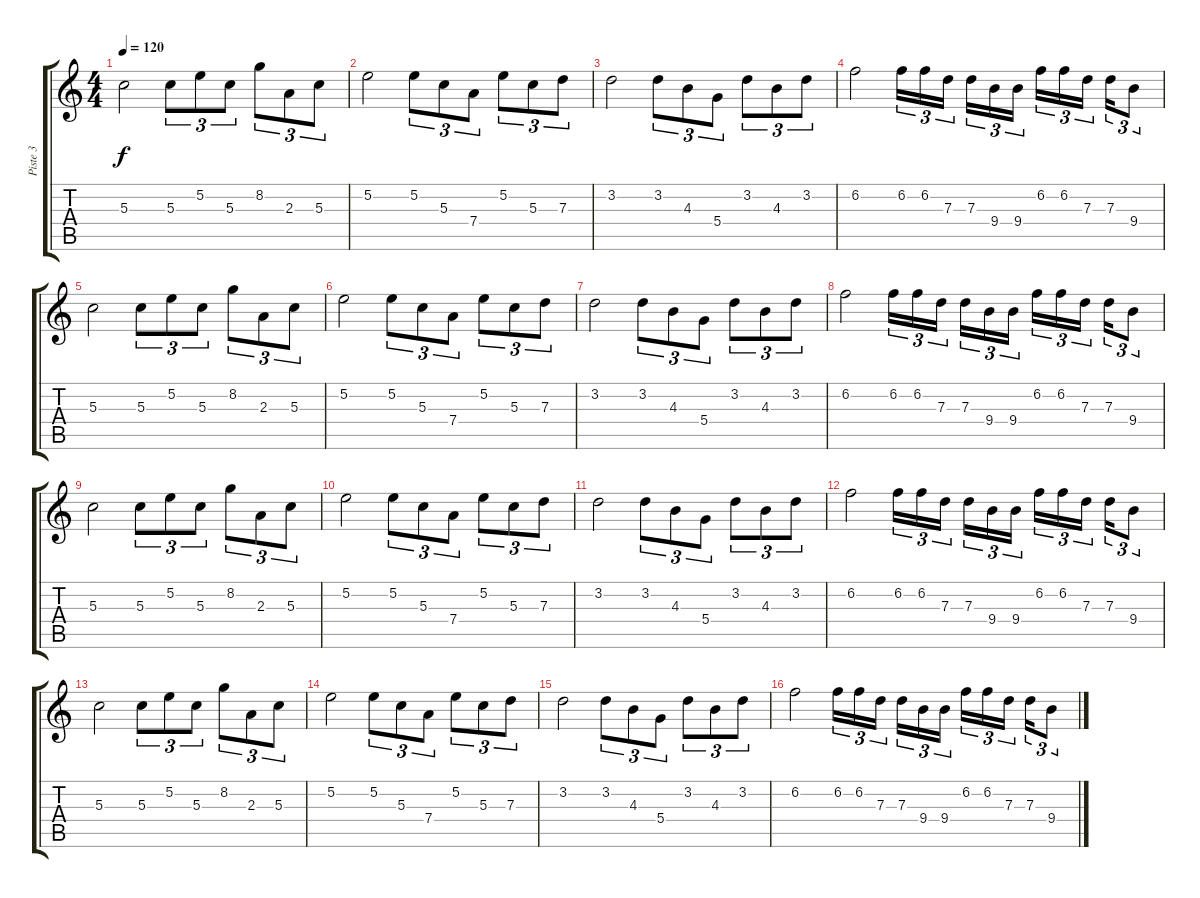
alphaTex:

\track ("Piste 3" "Piste 3") {instrument acousticguitarnylon}
\staff {score tabs}
\tuning (E4 B3 G3 D3 A2 E2) {hide}
\ts (4 4)
\tempo 120
\clef g2
\ks c
5.3.2{dy f instrument acousticguitarnylon} 5.3.8{tu (3 2)} 5.2.8{tu (3 2)} 5.3.8{tu (3 2)} 8.2.8{tu (3 2)} 2.3.8{tu (3 2)} 5.3.8{tu (3 2)} |
5.2.2 5.2.8{tu (3 2)} 5.3.8{tu (3 2)} 7.4.8{tu (3 2)} 5.2.8{tu (3 2)} 5.3.8{tu (3 2)} 7.3.8{tu (3 2)} |
3.2.2 3.2.8{tu (3 2)} 4.3.8{tu (3 2)} 5.4.8{tu (3 2)} 3.2.8{tu (3 2)} 4.3.8{tu (3 2)} 3.2.8{tu (3 2)} |
6.2.2 6.2.16{tu (3 2)} 6.2.16{tu (3 2)} 7.3.16{tu (3 2)} 7.3.16{tu (3 2)} 9.4.16{tu (3 2)} 9.4.16{tu (3 2)} 6.2.16{tu (3 2)} 6.2.16{tu (3 2)} 7.3.16{tu (3 2)} 7.3.16{tu (3 2)} 9.4.8{tu (3 2)} |
5.3.2 5.3.8{tu (3 2)} 5.2.8{tu (3 2)} 5.3.8{tu (3 2)} 8.2.8{tu (3 2)} 2.3.8{tu (3 2)} 5.3.8{tu (3 2)} |
5.2.2 5.2.8{tu (3 2)} 5.3.8{tu (3 2)} 7.4.8{tu (3 2)} 5.2.8{tu (3 2)} 5.3.8{tu (3 2)} 7.3.8{tu (3 2)} |
3.2.2 3.2.8{tu (3 2)} 4.3.8{tu (3 2)} 5.4.8{tu (3 2)} 3.2.8{tu (3 2)} 4.3.8{tu (3 2)} 3.2.8{tu (3 2)} |
6.2.2 6.2.16{tu (3 2)} 6.2.16{tu (3 2)} 7.3.16{tu (3 2)} 7.3.16{tu (3 2)} 9.4.16{tu (3 2)} 9.4.16{tu (3 2)} 6.2.16{tu (3 2)} 6.2.16{tu (3 2)} 7.3.16{tu (3 2)} 7.3.16{tu (3 2)} 9.4.8{tu (3 2)} |
5.3.2 5.3.8{tu (3 2)} 5.2.8{tu (3 2)} 5.3.8{tu (3 2)} 8.2.8{tu (3 2)} 2.3.8{tu (3 2)} 5.3.8{tu (3 2)} |
5.2.2 5.2.8{tu (3 2)} 5.3.8{tu (3 2)} 7.4.8{tu (3 2)} 5.2.8{tu (3 2)} 5.3.8{tu (3 2)} 7.3.8{tu (3 2)} |
3.2.2 3.2.8{tu (3 2)} 4.3.8{tu (3 2)} 5.4.8{tu (3 2)} 3.2.8{tu (3 2)} 4.3.8{tu (3 2)} 3.2.8{tu (3 2)} |
6.2.2 6.2.16{tu (3 2)} 6.2.16{tu (3 2)} 7.3.16{tu (3 2)} 7.3.16{tu (3 2)} 9.4.16{tu (3 2)} 9.4.16{tu (3 2)} 6.2.16{tu (3 2)} 6.2.16{tu (3 2)} 7.3.16{tu (3 2)} 7.3.16{tu (3 2)} 9.4.8{tu (3 2)} |
5.3.2 5.3.8{tu (3 2)} 5.2.8{tu (3 2)} 5.3.8{tu (3 2)} 8.2.8{tu (3 2)} 2.3.8{tu (3 2)} 5.3.8{tu (3 2)} |
5.2.2 5.2.8{tu (3 2)} 5.3.8{tu (3 2)} 7.4.8{tu (3 2)} 5.2.8{tu (3 2)} 5.3.8{tu (3 2)} 7.3.8{tu (3 2)} |
3.2.2 3.2.8{tu (3 2)} 4.3.8{tu (3 2)} 5.4.8{tu (3 2)} 3.2.8{tu (3 2)} 4.3.8{tu (3 2)} 3.2.8{tu (3 2)} |
6.2.2 6.2.16{tu (3 2)} 6.2.16{tu (3 2)} 7.3.16{tu (3 2)} 7.3.16{tu (3 2)} 9.4.16{tu (3 2)} 9.4.16{tu (3 2)} 6.2.16{tu (3 2)} 6.2.16{tu (3 2)} 7.3.16{tu (3 2)} 7.3.16{tu (3 2)} 9.4.8{tu (3 2)}
